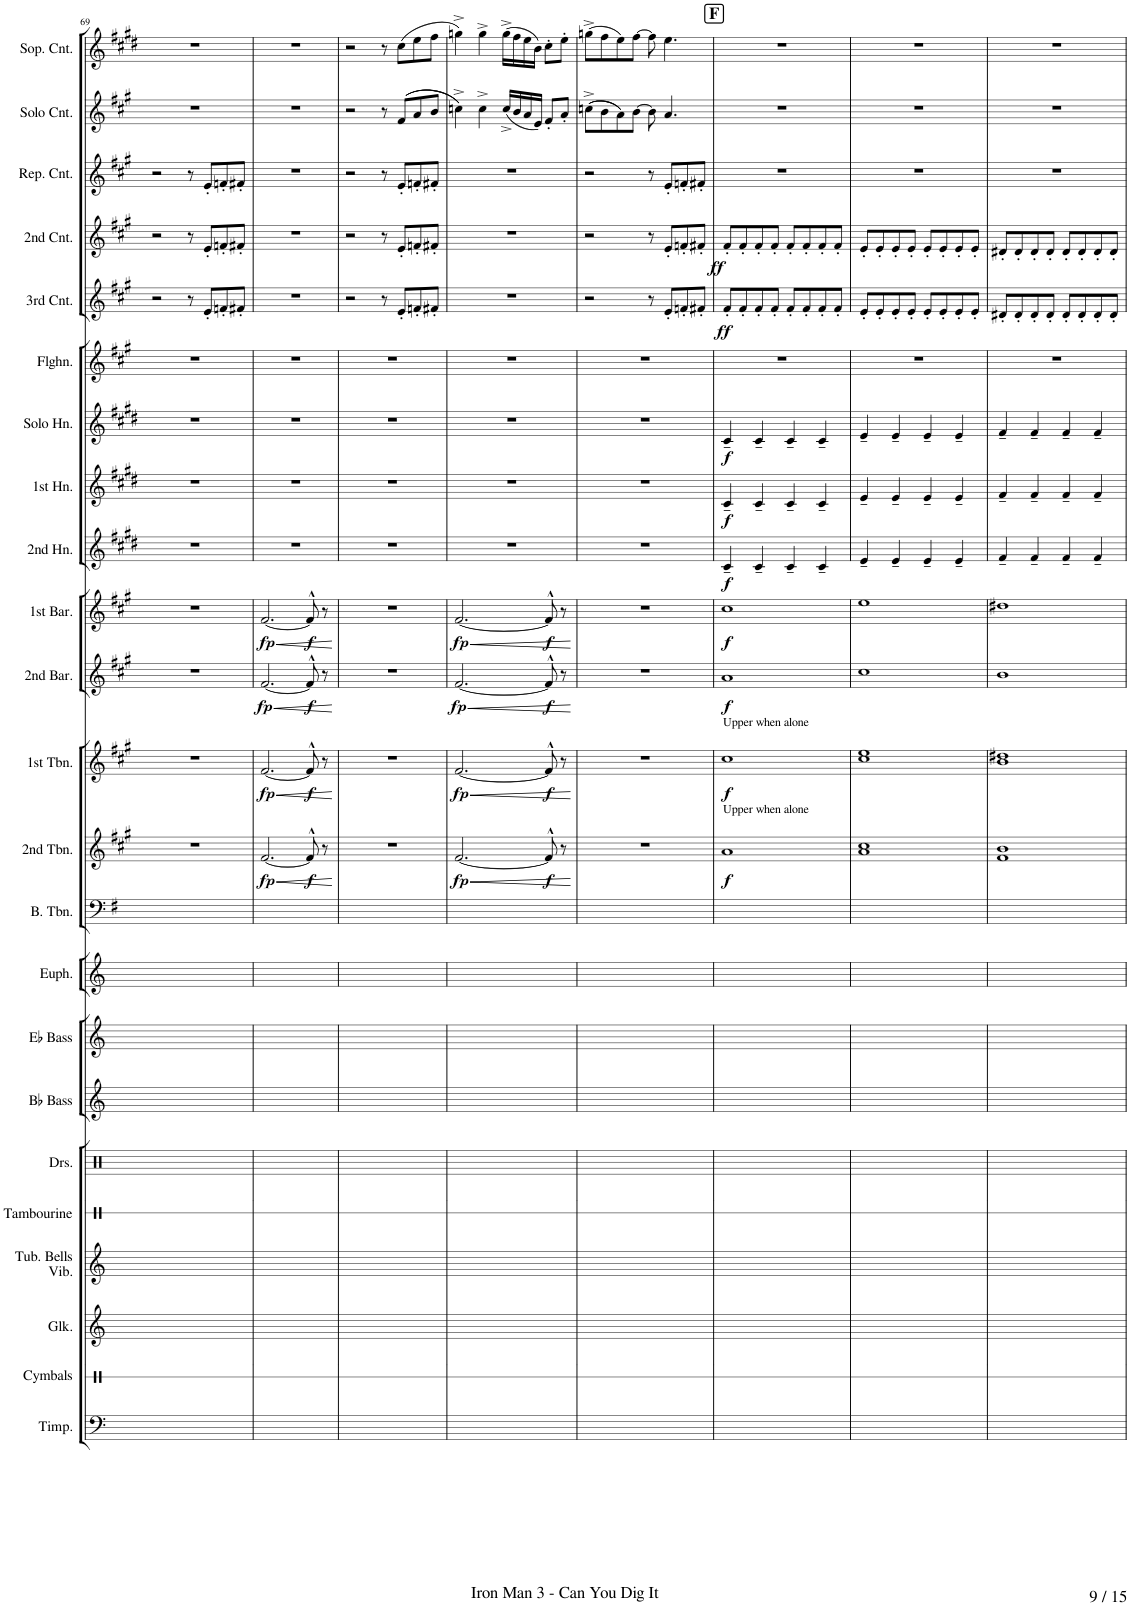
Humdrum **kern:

**kern	**kern	**kern	**kern	**kern	**kern	**kern	**kern	**kern	**kern	**kern	**dynam	**kern	**dynam	**kern	**dynam	**kern	**dynam	**kern	**dynam	**kern	**dynam	**kern	**dynam	**kern	**kern	**dynam	**kern	**dynam	**kern	**kern	**kern
*part23	*part22	*part21	*part20	*part19	*part18	*part17	*part16	*part15	*part14	*part13	*part13	*part12	*part12	*part11	*part11	*part10	*part10	*part9	*part9	*part8	*part8	*part7	*part7	*part6	*part5	*part5	*part4	*part4	*part3	*part2	*part1
*staff23	*staff22	*staff21	*staff20	*staff19	*staff18	*staff17	*staff16	*staff15	*staff14	*staff13	*staff13	*staff12	*staff12	*staff11	*staff11	*staff10	*staff10	*staff9	*staff9	*staff8	*staff8	*staff7	*staff7	*staff6	*staff5	*staff5	*staff4	*staff4	*staff3	*staff2	*staff1
*I"Timpani	*I"Cymbals Chinese &amp; Crash	*I"Glockenspiel	*I"Vibraphone	*I"Tambourine	*I"Drumset	*I"Bb Bass	*I"Eb Bass	*I"Euphonium	*I"Bass Trombone	*I"2nd Trombone	*	*I"1st Trombone	*	*I"2nd Baritone	*	*I"1st Baritone	*	*I"2nd Horn	*	*I"1st Horn	*	*I"Solo Horn	*	*I"Flugelhorn	*I"3rd Cornet	*	*I"2nd Cornet	*	*I"Repiano Cornet	*I"Solo Cornet	*I"Soprano Cornet
*I'Timp.	*I'Cymbals	*I'Glk.	*	*I'Tambourine	*I'Drs.	*I'Bb Bass	*I'Eb Bass	*I'Euph.	*I'B. Tbn.	*I'2nd Tbn.	*	*I'1st Tbn.	*	*I'2nd Bar.	*	*I'1st Bar.	*	*I'2nd Hn.	*	*I'1st Hn.	*	*I'Solo Hn.	*	*I'Flghn.	*I'3rd Cnt.	*	*I'2nd Cnt.	*	*I'Rep. Cnt.	*I'Solo Cnt.	*I'Sop. Cnt.
!!LO:PB:g=z
*clefF4	*clefX	*clefG2	*clefG2	*clefX	*clefX	*clefG2	*clefG2	*clefG2	*clefF4	*clefG2	*	*clefG2	*	*clefG2	*	*clefG2	*	*clefG2	*	*clefG2	*	*clefG2	*	*clefG2	*clefG2	*	*clefG2	*	*clefG2	*clefG2	*clefG2
*	*	*Trd-14c-24	*	*	*	*Trd15c26	*Trd12c21	*Trd8c14	*	*Trd8c14	*	*Trd8c14	*	*Trd8c14	*	*Trd8c14	*	*Trd5c9	*	*Trd5c9	*	*Trd5c9	*	*Trd1c2	*Trd1c2	*	*Trd1c2	*	*Trd1c2	*Trd1c2	*Trd-2c-3
*k[]	*k[]	*k[]	*k[]	*k[]	*k[]	*k[]	*k[]	*k[]	*k[f#]	*k[f#c#g#]	*	*k[f#c#g#]	*	*k[f#c#g#]	*	*k[f#c#g#]	*	*k[f#c#g#d#]	*	*k[f#c#g#d#]	*	*k[f#c#g#d#]	*	*k[f#c#g#]	*k[f#c#g#]	*	*k[f#c#g#]	*	*k[f#c#g#]	*k[f#c#g#]	*k[f#c#g#d#]
*	*	*	*	*	*	*	*	*	*M4/4	*M4/4	*	*M4/4	*	*M4/4	*	*M4/4	*	*M4/4	*	*M4/4	*	*M4/4	*	*M4/4	*M4/4	*	*M4/4	*	*M4/4	*M4/4	*M4/4
=69	=69	=69	=69	=69	=69	=69	=69	=69	=69	=69	=69	=69	=69	=69	=69	=69	=69	=69	=69	=69	=69	=69	=69	=69	=69	=69	=69	=69	=69	=69	=69
1r	1r	1r	1r	1r	1r	1r	1r	1r	1r	1r	.	1r	.	1r	.	1r	.	1r	.	1r	.	1r	.	1r	2r	.	2r	.	2r	1r	1r
.	.	.	.	.	.	.	.	.	.	.	.	.	.	.	.	.	.	.	.	.	.	.	.	.	8r	.	8r	.	8r	.	.
.	.	.	.	.	.	.	.	.	.	.	.	.	.	.	.	.	.	.	.	.	.	.	.	.	8e'/L	.	8e'/L	.	8e'/L	.	.
.	.	.	.	.	.	.	.	.	.	.	.	.	.	.	.	.	.	.	.	.	.	.	.	.	8fn'/	.	8fn'/	.	8fn'/	.	.
.	.	.	.	.	.	.	.	.	.	.	.	.	.	.	.	.	.	.	.	.	.	.	.	.	8f#X'/J	.	8f#X'/J	.	8f#X'/J	.	.
=70	=70	=70	=70	=70	=70	=70	=70	=70	=70	=70	=70	=70	=70	=70	=70	=70	=70	=70	=70	=70	=70	=70	=70	=70	=70	=70	=70	=70	=70	=70	=70
!	!	!	!	!	!	!	!	!	!	!	!LO:HP:b	!	!LO:HP:b	!	!LO:HP:b	!	!LO:HP:b	!	!	!	!	!	!	!	!	!	!	!	!	!	!
!	!	!	!	!	!	!	!	!	!	!	!LO:DY:n=1:b	!	!LO:DY:n=1:b	!	!LO:DY:n=1:b	!	!LO:DY:n=1:b	!	!	!	!	!	!	!	!	!	!	!	!	!	!
1r	1r	1r	1r	1r	1r	1r	1r	1r	1r	[2.f#/	< fp	[2.f#/	< fp	[2.f#/	< fp	[2.f#/	< fp	1r	.	1r	.	1r	.	1r	1r	.	1r	.	1r	1r	1r
!	!	!	!	!	!	!	!	!	!	!	!LO:DY:n=2:b	!	!LO:DY:n=2:b	!	!LO:DY:n=2:b	!	!LO:DY:n=2:b	!	!	!	!	!	!	!	!	!	!	!	!	!	!
.	.	.	.	.	.	.	.	.	.	8f#^^/]	f	8f#^^/]	f	8f#^^/]	f	8f#^^/]	f	.	.	.	.	.	.	.	.	.	.	.	.	.	.
.	.	.	.	.	.	.	.	.	.	8r	.	8r	.	8r	.	8r	.	.	.	.	.	.	.	.	.	.	.	.	.	.	.
.	.	.	.	.	.	.	.	.	.	.	[	.	[	.	[	.	[	.	.	.	.	.	.	.	.	.	.	.	.	.	.
=71	=71	=71	=71	=71	=71	=71	=71	=71	=71	=71	=71	=71	=71	=71	=71	=71	=71	=71	=71	=71	=71	=71	=71	=71	=71	=71	=71	=71	=71	=71	=71
1r	1r	1r	1r	1r	1r	1r	1r	1r	1r	1r	.	1r	.	1r	.	1r	.	1r	.	1r	.	1r	.	1r	2r	.	2r	.	2r	2r	2r
.	.	.	.	.	.	.	.	.	.	.	.	.	.	.	.	.	.	.	.	.	.	.	.	.	8r	.	8r	.	8r	8r	8r
.	.	.	.	.	.	.	.	.	.	.	.	.	.	.	.	.	.	.	.	.	.	.	.	.	8e'/L	.	8e'/L	.	8e'/L	((8f#/L	(8cc#\L
.	.	.	.	.	.	.	.	.	.	.	.	.	.	.	.	.	.	.	.	.	.	.	.	.	8fn'/	.	8fn'/	.	8fn'/	8a/	8ee\
.	.	.	.	.	.	.	.	.	.	.	.	.	.	.	.	.	.	.	.	.	.	.	.	.	8f#X'/J	.	8f#X'/J	.	8f#X'/J	8b/J	8ff#\J
=72	=72	=72	=72	=72	=72	=72	=72	=72	=72	=72	=72	=72	=72	=72	=72	=72	=72	=72	=72	=72	=72	=72	=72	=72	=72	=72	=72	=72	=72	=72	=72
!	!	!	!	!	!	!	!	!	!	!	!LO:HP:b	!	!LO:HP:b	!	!LO:HP:b	!	!LO:HP:b	!	!	!	!	!	!	!	!	!	!	!	!	!	!
!	!	!	!	!	!	!	!	!	!	!	!LO:DY:n=1:b	!	!LO:DY:n=1:b	!	!LO:DY:n=1:b	!	!LO:DY:n=1:b	!	!	!	!	!	!	!	!	!	!	!	!	!	!
1r	1r	1r	1r	1r	1r	1r	1r	1r	1r	[2.f#/	< fp	[2.f#/	< fp	[2.f#/	< fp	[2.f#/	< fp	1r	.	1r	.	1r	.	1r	1r	.	1r	.	1r	4ccn^\))	4ggn^\)
.	.	.	.	.	.	.	.	.	.	.	.	.	.	.	.	.	.	.	.	.	.	.	.	.	.	.	.	.	.	4cc^\	4gg^\
.	.	.	.	.	.	.	.	.	.	.	.	.	.	.	.	.	.	.	.	.	.	.	.	.	.	.	.	.	.	(16cc^/LL	(16gg^\LL
.	.	.	.	.	.	.	.	.	.	.	.	.	.	.	.	.	.	.	.	.	.	.	.	.	.	.	.	.	.	16b/	16ff#\
.	.	.	.	.	.	.	.	.	.	.	.	.	.	.	.	.	.	.	.	.	.	.	.	.	.	.	.	.	.	16a/	16ee\
.	.	.	.	.	.	.	.	.	.	.	.	.	.	.	.	.	.	.	.	.	.	.	.	.	.	.	.	.	.	16e/JJ)	16b\JJ)
!	!	!	!	!	!	!	!	!	!	!	!LO:DY:n=2:b	!	!LO:DY:n=2:b	!	!LO:DY:n=2:b	!	!LO:DY:n=2:b	!	!	!	!	!	!	!	!	!	!	!	!	!	!
.	.	.	.	.	.	.	.	.	.	8f#^^/]	f	8f#^^/]	f	8f#^^/]	f	8f#^^/]	f	.	.	.	.	.	.	.	.	.	.	.	.	8f#'/L	8cc#'\L
.	.	.	.	.	.	.	.	.	.	8r	.	8r	.	8r	.	8r	.	.	.	.	.	.	.	.	.	.	.	.	.	8a'/J	8ee'\J
.	.	.	.	.	.	.	.	.	.	.	[	.	[	.	[	.	[	.	.	.	.	.	.	.	.	.	.	.	.	.	.
=73	=73	=73	=73	=73	=73	=73	=73	=73	=73	=73	=73	=73	=73	=73	=73	=73	=73	=73	=73	=73	=73	=73	=73	=73	=73	=73	=73	=73	=73	=73	=73
1r	1r	1r	1r	1r	1r	1r	1r	1r	1r	1r	.	1r	.	1r	.	1r	.	1r	.	1r	.	1r	.	1r	2r	.	2r	.	2r	((8ccn^\L	(8ggn^\L
.	.	.	.	.	.	.	.	.	.	.	.	.	.	.	.	.	.	.	.	.	.	.	.	.	.	.	.	.	.	8b\	8ff#\
.	.	.	.	.	.	.	.	.	.	.	.	.	.	.	.	.	.	.	.	.	.	.	.	.	.	.	.	.	.	8a\))	8ee\)
.	.	.	.	.	.	.	.	.	.	.	.	.	.	.	.	.	.	.	.	.	.	.	.	.	.	.	.	.	.	[8b\J	[8ff#\J
.	.	.	.	.	.	.	.	.	.	.	.	.	.	.	.	.	.	.	.	.	.	.	.	.	8r	.	8r	.	8r	8b\]	8ff#\]
.	.	.	.	.	.	.	.	.	.	.	.	.	.	.	.	.	.	.	.	.	.	.	.	.	8e'/L	.	8e'/L	.	8e'/L	4.a/	4.ee\
.	.	.	.	.	.	.	.	.	.	.	.	.	.	.	.	.	.	.	.	.	.	.	.	.	8fn'/	.	8fn'/	.	8fn'/	.	.
.	.	.	.	.	.	.	.	.	.	.	.	.	.	.	.	.	.	.	.	.	.	.	.	.	8f#X'/J	.	8f#X'/J	.	8f#X'/J	.	.
!!LO:REH:place=s1:a:B:cj:fs=14:t=F
=74	=74	=74	=74	=74	=74	=74	=74	=74	=74	=74	=74	=74	=74	=74	=74	=74	=74	=74	=74	=74	=74	=74	=74	=74	=74	=74	=74	=74	=74	=74	=74
!	!	!	!	!	!	!	!	!	!	!	!	!LO:TX:a:t=Upper when alone	!	!	!	!	!	!	!	!	!	!	!	!	!	!	!	!	!	!	!
!	!	!	!	!	!	!	!	!	!	!LO:TX:a:t=Upper when alone	!	!	!	!	!	!	!	!	!	!	!	!	!	!	!	!	!	!	!	!	!
!	!	!	!	!	!	!	!	!	!	!	!LO:DY:b	!	!LO:DY:b	!	!LO:DY:b	!	!LO:DY:b	!	!LO:DY:b	!	!LO:DY:b	!	!LO:DY:b	!	!	!LO:DY:b	!	!LO:DY:b	!	!	!
1r	1r	1r	1r	1r	1r	1r	1r	1r	1r	1a	f	1cc#	f	1a	f	1cc#	f	4c#~/	f	4c#~/	f	4c#~/	f	1r	8f#'/L	ff	8f#'/L	ff	1r	1r	1r
.	.	.	.	.	.	.	.	.	.	.	.	.	.	.	.	.	.	.	.	.	.	.	.	.	8f#'/	.	8f#'/	.	.	.	.
.	.	.	.	.	.	.	.	.	.	.	.	.	.	.	.	.	.	4c#~/	.	4c#~/	.	4c#~/	.	.	8f#'/	.	8f#'/	.	.	.	.
.	.	.	.	.	.	.	.	.	.	.	.	.	.	.	.	.	.	.	.	.	.	.	.	.	8f#'/J	.	8f#'/J	.	.	.	.
.	.	.	.	.	.	.	.	.	.	.	.	.	.	.	.	.	.	4c#~/	.	4c#~/	.	4c#~/	.	.	8f#'/L	.	8f#'/L	.	.	.	.
.	.	.	.	.	.	.	.	.	.	.	.	.	.	.	.	.	.	.	.	.	.	.	.	.	8f#'/	.	8f#'/	.	.	.	.
.	.	.	.	.	.	.	.	.	.	.	.	.	.	.	.	.	.	4c#~/	.	4c#~/	.	4c#~/	.	.	8f#'/	.	8f#'/	.	.	.	.
.	.	.	.	.	.	.	.	.	.	.	.	.	.	.	.	.	.	.	.	.	.	.	.	.	8f#'/J	.	8f#'/J	.	.	.	.
=75	=75	=75	=75	=75	=75	=75	=75	=75	=75	=75	=75	=75	=75	=75	=75	=75	=75	=75	=75	=75	=75	=75	=75	=75	=75	=75	=75	=75	=75	=75	=75
1r	1r	1r	1r	1r	1r	1r	1r	1r	1r	1a 1cc#	.	1cc# 1ee	.	1cc#	.	1ee	.	4e~/	.	4e~/	.	4e~/	.	1r	8e'/L	.	8e'/L	.	1r	1r	1r
.	.	.	.	.	.	.	.	.	.	.	.	.	.	.	.	.	.	.	.	.	.	.	.	.	8e'/	.	8e'/	.	.	.	.
.	.	.	.	.	.	.	.	.	.	.	.	.	.	.	.	.	.	4e~/	.	4e~/	.	4e~/	.	.	8e'/	.	8e'/	.	.	.	.
.	.	.	.	.	.	.	.	.	.	.	.	.	.	.	.	.	.	.	.	.	.	.	.	.	8e'/J	.	8e'/J	.	.	.	.
.	.	.	.	.	.	.	.	.	.	.	.	.	.	.	.	.	.	4e~/	.	4e~/	.	4e~/	.	.	8e'/L	.	8e'/L	.	.	.	.
.	.	.	.	.	.	.	.	.	.	.	.	.	.	.	.	.	.	.	.	.	.	.	.	.	8e'/	.	8e'/	.	.	.	.
.	.	.	.	.	.	.	.	.	.	.	.	.	.	.	.	.	.	4e~/	.	4e~/	.	4e~/	.	.	8e'/	.	8e'/	.	.	.	.
.	.	.	.	.	.	.	.	.	.	.	.	.	.	.	.	.	.	.	.	.	.	.	.	.	8e'/J	.	8e'/J	.	.	.	.
=76	=76	=76	=76	=76	=76	=76	=76	=76	=76	=76	=76	=76	=76	=76	=76	=76	=76	=76	=76	=76	=76	=76	=76	=76	=76	=76	=76	=76	=76	=76	=76
1r	1r	1r	1r	1r	1r	1r	1r	1r	1r	1f# 1b	.	1b 1dd#X	.	1b	.	1dd#X	.	4f#~/	.	4f#~/	.	4f#~/	.	1r	8d#X'/L	.	8d#X'/L	.	1r	1r	1r
.	.	.	.	.	.	.	.	.	.	.	.	.	.	.	.	.	.	.	.	.	.	.	.	.	8d#'/	.	8d#'/	.	.	.	.
.	.	.	.	.	.	.	.	.	.	.	.	.	.	.	.	.	.	4f#~/	.	4f#~/	.	4f#~/	.	.	8d#'/	.	8d#'/	.	.	.	.
.	.	.	.	.	.	.	.	.	.	.	.	.	.	.	.	.	.	.	.	.	.	.	.	.	8d#'/J	.	8d#'/J	.	.	.	.
.	.	.	.	.	.	.	.	.	.	.	.	.	.	.	.	.	.	4f#~/	.	4f#~/	.	4f#~/	.	.	8d#'/L	.	8d#'/L	.	.	.	.
.	.	.	.	.	.	.	.	.	.	.	.	.	.	.	.	.	.	.	.	.	.	.	.	.	8d#'/	.	8d#'/	.	.	.	.
.	.	.	.	.	.	.	.	.	.	.	.	.	.	.	.	.	.	4f#~/	.	4f#~/	.	4f#~/	.	.	8d#'/	.	8d#'/	.	.	.	.
.	.	.	.	.	.	.	.	.	.	.	.	.	.	.	.	.	.	.	.	.	.	.	.	.	8d#'/J	.	8d#'/J	.	.	.	.
=	=	=	=	=	=	=	=	=	=	=	=	=	=	=	=	=	=	=	=	=	=	=	=	=	=	=	=	=	=	=	=
*-	*-	*-	*-	*-	*-	*-	*-	*-	*-	*-	*-	*-	*-	*-	*-	*-	*-	*-	*-	*-	*-	*-	*-	*-	*-	*-	*-	*-	*-	*-	*-
